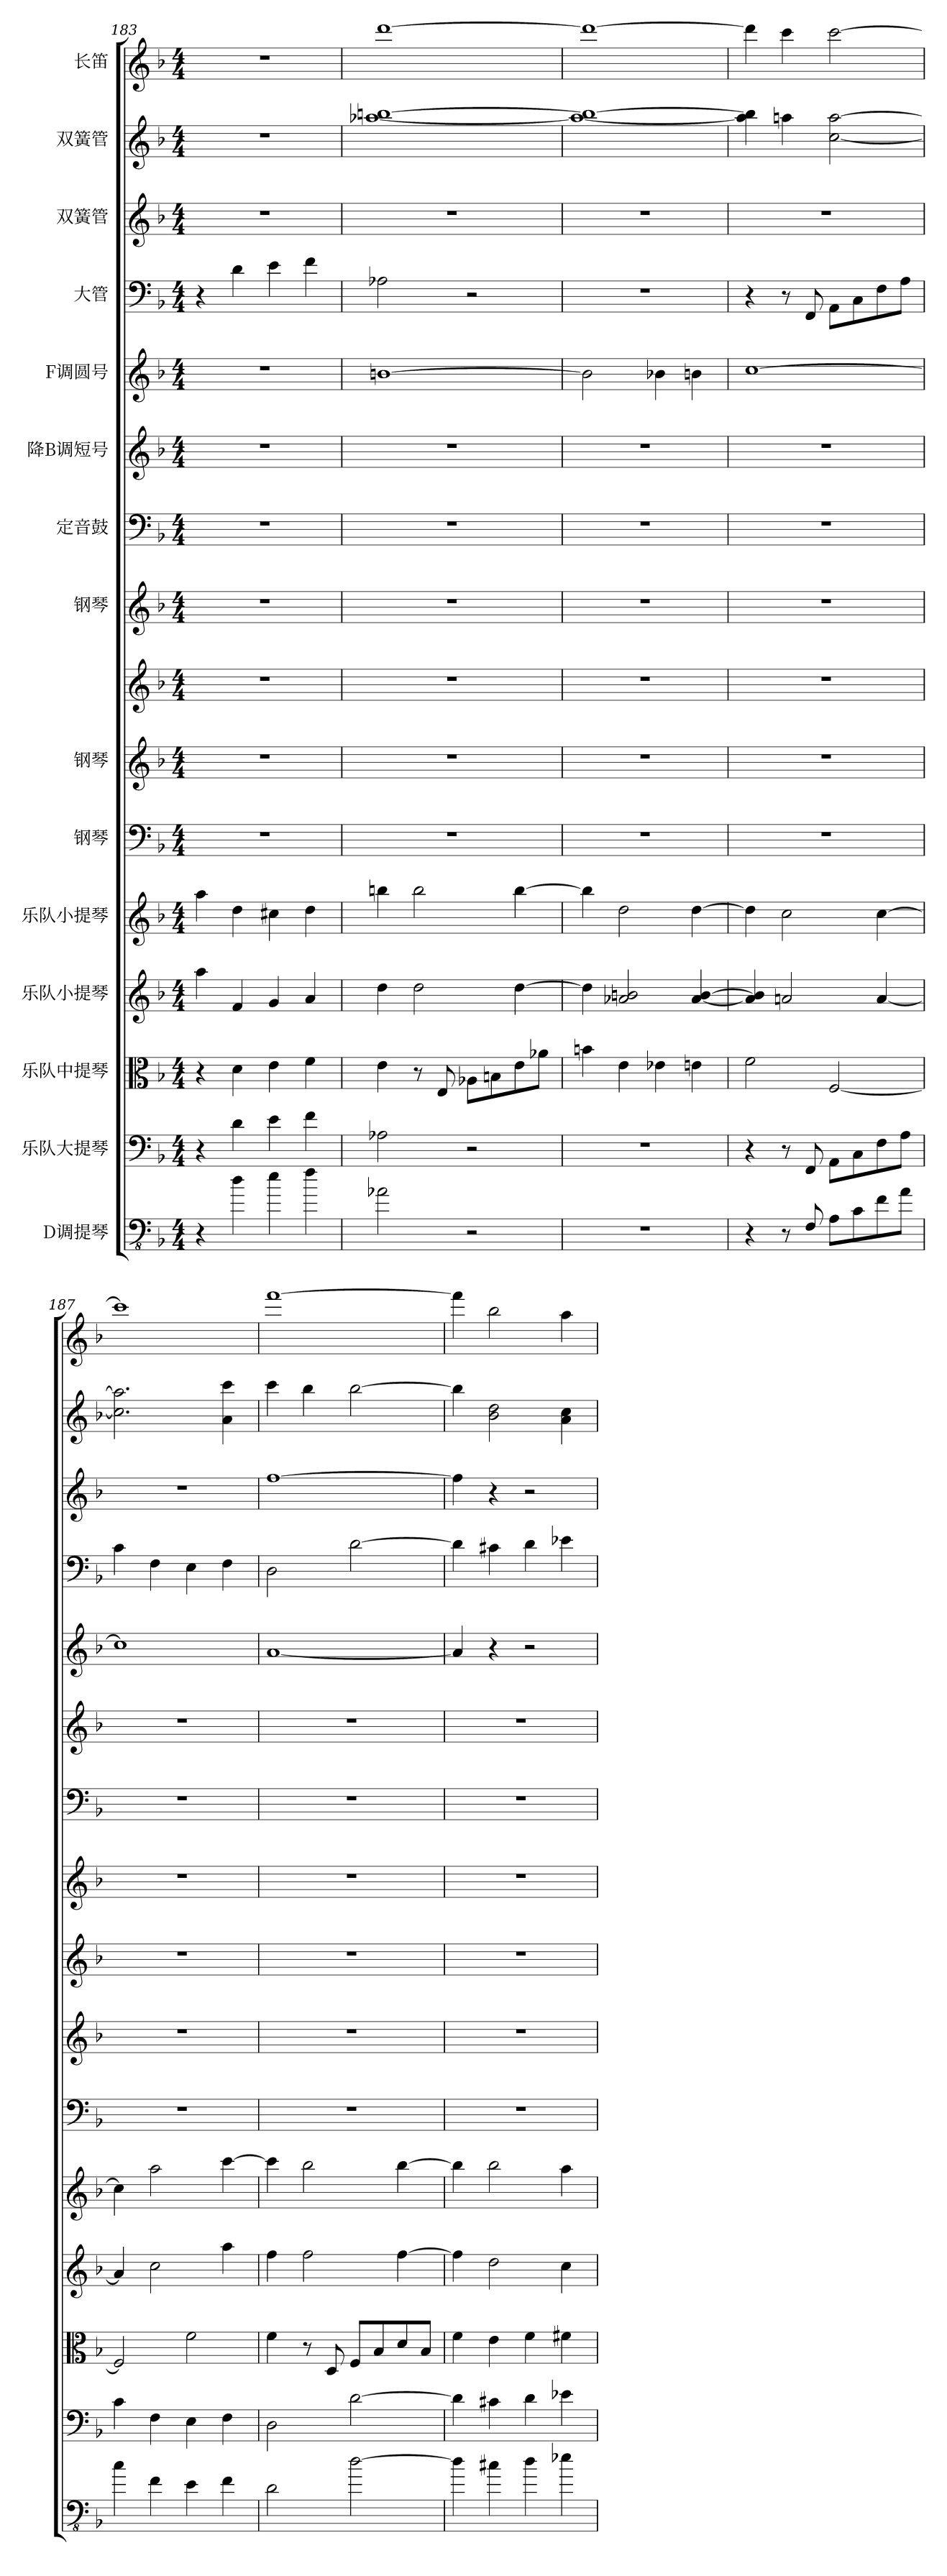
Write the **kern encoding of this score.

**kern	**kern	**kern	**kern	**kern	**kern	**kern	**kern	**kern	**kern	**kern	**kern	**kern	**kern	**kern	**kern
*part15	*part14	*part13	*part12	*part11	*part10	*part9	*part9	*part8	*part7	*part6	*part5	*part4	*part3	*part2	*part1
*staff16	*staff15	*staff14	*staff13	*staff12	*staff11	*staff10	*staff9	*staff8	*staff7	*staff6	*staff5	*staff4	*staff3	*staff2	*staff1
*I"D调提琴	*I"乐队大提琴	*I"乐队中提琴	*I"乐队小提琴	*I"乐队小提琴	*I"钢琴	*I"钢琴	*	*I"钢琴	*I"定音鼓	*I"降B调短号	*I"F调圆号	*I"大管	*I"双簧管	*I"双簧管	*I"长笛
*clefFv4	*clefF4	*clefC3	*clefG2	*clefG2	*clefF4	*clefG2	*clefG2	*clefG2	*clefF4	*clefG2	*clefG2	*clefF4	*clefG2	*clefG2	*clefG2
*ITrd7c12	*	*	*	*	*	*	*	*	*	*ITrd1c2	*ITrd4c7	*	*	*	*
*k[b-]	*k[b-]	*k[b-]	*k[b-]	*k[b-]	*k[b-]	*k[b-]	*k[b-]	*k[b-]	*k[b-]	*k[b-e-a-]	*k[b-e-]	*k[b-]	*k[b-]	*k[b-]	*k[b-]
*M4/4	*M4/4	*M4/4	*M4/4	*M4/4	*M4/4	*M4/4	*M4/4	*M4/4	*M4/4	*M4/4	*M4/4	*M4/4	*M4/4	*M4/4	*M4/4
=183	=183	=183	=183	=183	=183	=183	=183	=183	=183	=183	=183	=183	=183	=183	=183
4r	4r	4r	4aa\	4aa\	1r	1r	1r	1r	1r	1r	1r	4r	1r	1r	1r
4D\	4d\	4d\	4f/	4dd\	.	.	.	.	.	.	.	4d\	.	.	.
4E\	4e\	4e\	4g/	4cc#X\	.	.	.	.	.	.	.	4e\	.	.	.
4F\	4f\	4f\	4a/	4dd\	.	.	.	.	.	.	.	4f\	.	.	.
=184	=184	=184	=184	=184	=184	=184	=184	=184	=184	=184	=184	=184	=184	=184	=184
2AA-X\	2A-X\	4e\	4dd\	4bbn\	1r	1r	1r	1r	1r	1r	[1en	2A-X\	1r	[1aa-X [1bbn	[1ddd
.	.	8r	2dd\	2bb\	.	.	.	.	.	.	.	.	.	.	.
.	.	8E/	.	.	.	.	.	.	.	.	.	.	.	.	.
2r	2r	8A-X\L	.	.	.	.	.	.	.	.	.	2r	.	.	.
.	.	8Bn\	.	.	.	.	.	.	.	.	.	.	.	.	.
.	.	8e\	[4dd\	[4bb\	.	.	.	.	.	.	.	.	.	.	.
.	.	8a-X\J	.	.	.	.	.	.	.	.	.	.	.	.	.
!!LO:PB:g=z
=185	=185	=185	=185	=185	=185	=185	=185	=185	=185	=185	=185	=185	=185	=185	=185
1r	1r	4bn\	4dd\]	4bb\]	1r	1r	1r	1r	1r	1r	2e\]	1r	1r	1aa-_ 1bb_	1ddd_
.	.	4e\	2a-X/ 2bn/	2dd\	.	.	.	.	.	.	.	.	.	.	.
.	.	4e-X\	.	.	.	.	.	.	.	.	4e-X\	.	.	.	.
.	.	4en\	[4a-/ [4b/	[4dd\	.	.	.	.	.	.	4en\	.	.	.	.
=186	=186	=186	=186	=186	=186	=186	=186	=186	=186	=186	=186	=186	=186	=186	=186
4r	4r	2f\	4a-/] 4b/]	4dd\]	1r	1r	1r	1r	1r	1r	[1f	4r	1r	4aa-\] 4bb\]	4ddd\]
8r	8r	.	2an/	2cc\	.	.	.	.	.	.	.	8r	.	4aan\	4ccc\
8FFF/	8FF/	.	.	.	.	.	.	.	.	.	.	8FF/	.	.	.
8AAA\L	8AA\L	[2F/	.	.	.	.	.	.	.	.	.	8AA\L	.	[2cc\ [2aa\	[2ccc\
8CC\	8C\	.	.	.	.	.	.	.	.	.	.	8C\	.	.	.
8FF\	8F\	.	[4a/	[4cc\	.	.	.	.	.	.	.	8F\	.	.	.
8AA\J	8A\J	.	.	.	.	.	.	.	.	.	.	8A\J	.	.	.
=187	=187	=187	=187	=187	=187	=187	=187	=187	=187	=187	=187	=187	=187	=187	=187
4C\	4c\	2F/]	4a/]	4cc\]	1r	1r	1r	1r	1r	1r	1f]	4c\	1r	2.cc\] 2.aa\]	1ccc]
4FF\	4F\	.	2cc\	2aa\	.	.	.	.	.	.	.	4F\	.	.	.
4EE\	4E\	2f\	.	.	.	.	.	.	.	.	.	4E\	.	.	.
4FF\	4F\	.	4aa\	[4ccc\	.	.	.	.	.	.	.	4F\	.	4a\ 4ccc\	.
=188	=188	=188	=188	=188	=188	=188	=188	=188	=188	=188	=188	=188	=188	=188	=188
2DD\	2D\	4f\	4ff\	4ccc\]	1r	1r	1r	1r	1r	1r	[1d	2D\	[1ff	4ccc\	[1fff
.	.	8r	2ff\	2bb-\	.	.	.	.	.	.	.	.	.	4bb-\	.
.	.	8D/	.	.	.	.	.	.	.	.	.	.	.	.	.
[2D\	[2d\	8F/L	.	.	.	.	.	.	.	.	.	[2d\	.	[2bb-\	.
.	.	8B-/	.	.	.	.	.	.	.	.	.	.	.	.	.
.	.	8d/	[4ff\	[4bb-\	.	.	.	.	.	.	.	.	.	.	.
.	.	8B-/J	.	.	.	.	.	.	.	.	.	.	.	.	.
=189	=189	=189	=189	=189	=189	=189	=189	=189	=189	=189	=189	=189	=189	=189	=189
4D\]	4d\]	4f\	4ff\]	4bb-\]	1r	1r	1r	1r	1r	1r	4d/]	4d\]	4ff\]	4bb-\]	4fff\]
4C#X\	4c#X\	4e\	2dd\	2bb-\	.	.	.	.	.	.	4r	4c#X\	4r	2b-\ 2dd\	2bb-\
4D\	4d\	4f\	.	.	.	.	.	.	.	.	2r	4d\	2r	.	.
4E-X\	4e-X\	4f#X\	4cc\	4aa\	.	.	.	.	.	.	.	4e-X\	.	4a\ 4cc\	4aa\
=	=	=	=	=	=	=	=	=	=	=	=	=	=	=	=
*-	*-	*-	*-	*-	*-	*-	*-	*-	*-	*-	*-	*-	*-	*-	*-
